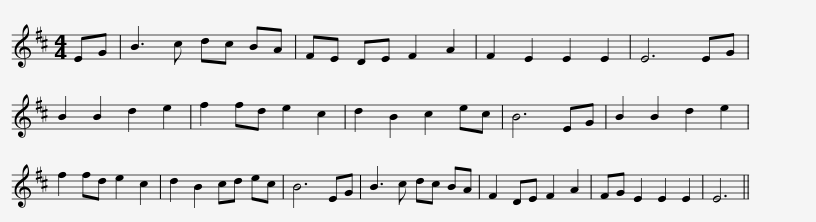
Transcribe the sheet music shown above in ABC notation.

X:1
L:1/8
M:4/4
I:linebreak $
K:Bmin
V:1 treble
V:1
 EG | B3 c dc BA | FE DE F2 A2 | F2 E2 E2 E2 | E6 EG | %5
 B2 B2 d2 e2 | f2 fd e2 c2 | d2 B2 c2 ec | B6 EG |$ B2 B2 d2 e2 | %10
 f2 fd e2 c2 | d2 B2 cd ec | B6 EG | B3 c dc BA | F2 DE F2 A2 | %15
 FG E2 E2 E2 | E6 || %17
